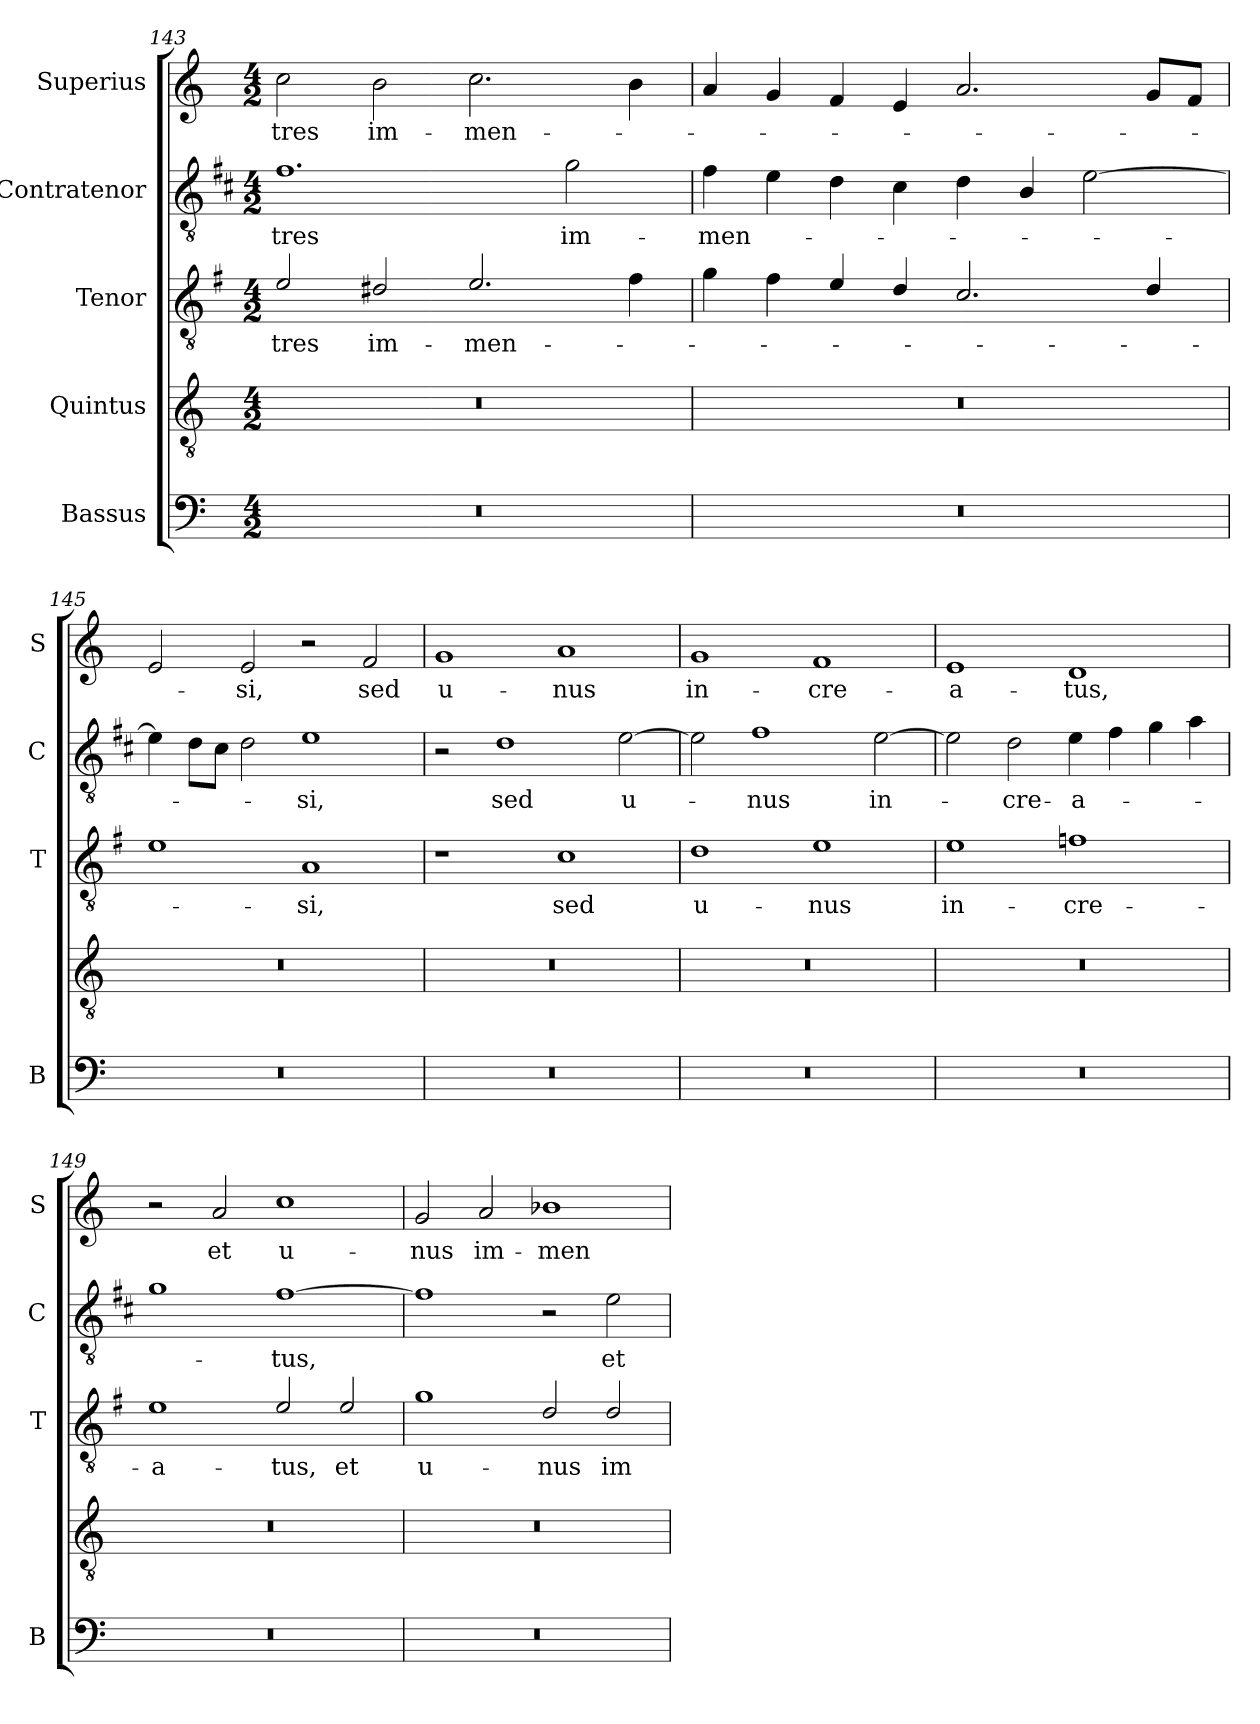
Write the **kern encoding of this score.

**kern	**kern	**kern	**text	**kern	**text	**kern	**text
*part5	*part4	*part3	*part3	*part2	*part2	*part1	*part1
*staff5	*staff4	*staff3	*staff3	*staff2	*staff2	*staff1	*staff1
*I"Bassus	*I"Quintus	*I"Tenor	*	*I"Contratenor	*	*I"Superius	*
*I'B	*	*I'T	*	*I'C	*	*I'S	*
*clefF4	*clefGv2	*clefGv2	*	*clefGv2	*	*clefG2	*
*	*	*ITrd4c7	*	*ITrd1c2	*	*	*
*k[]	*k[]	*k[]	*	*k[]	*	*k[]	*
*C:	*C:	*C:	*	*C:	*	*C:	*
*M4/2	*M4/2	*M4/2	*	*M4/2	*	*M4/2	*
=143	=143	=143	=143	=143	=143	=143	=143
!	!	!	!LO:LY:b	!	!LO:LY:b	!	!LO:LY:b
0r	0r	2A/	tres	1.e	tres	2cc\	tres
!	!	!	!LO:LY:b	!	!	!	!LO:LY:b
.	.	2G#X/	im-	.	.	2b\	im-
!	!	!	!LO:LY:b	!	!	!	!LO:LY:b
.	.	2.A/	-men-	.	.	2.cc\	-men-
!	!	!	!	!	!LO:LY:b	!	!
.	.	.	.	2f\	im-	.	.
.	.	4B\	.	.	.	4b\	.
=144	=144	=144	=144	=144	=144	=144	=144
!	!	!	!	!	!LO:LY:b	!	!
0r	0r	4c\	.	4e\	-men-	4a/	.
.	.	4B\	.	4d\	.	4g/	.
.	.	4A/	.	4c\	.	4f/	.
.	.	4G/	.	4B\	.	4e/	.
.	.	2.F/	.	4c\	.	2.a/	.
.	.	.	.	4A/	.	.	.
.	.	.	.	[2d\	.	.	.
.	.	4G/	.	.	.	8g/L	.
.	.	.	.	.	.	8f/J	.
!!LO:LB:g=z
=145	=145	=145	=145	=145	=145	=145	=145
0r	0r	1A	.	4d\]	.	2e/	.
.	.	.	.	8c\L	.	.	.
.	.	.	.	8B\J	.	.	.
!	!	!	!	!	!	!	!LO:LY:b
.	.	.	.	2c\	.	2e/	-si,
!	!	!	!LO:LY:b	!	!LO:LY:b	!	!
.	.	1D	-si,	1d	-si,	2r	.
!	!	!	!	!	!	!	!LO:LY:b
.	.	.	.	.	.	2f/	sed
=146	=146	=146	=146	=146	=146	=146	=146
!	!	!	!	!	!	!	!LO:LY:b
0r	0r	1r	.	2r	.	1g	u-
!	!	!	!	!	!LO:LY:b	!	!
.	.	.	.	1c	sed	.	.
!	!	!	!LO:LY:b	!	!	!	!LO:LY:b
.	.	1F	sed	.	.	1a	-nus
!	!	!	!	!	!LO:LY:b	!	!
.	.	.	.	[2d\	u-	.	.
=147	=147	=147	=147	=147	=147	=147	=147
!	!	!	!LO:LY:b	!	!	!	!LO:LY:b
0r	0r	1G	u-	2d\]	.	1g	in-
!	!	!	!	!	!LO:LY:b	!	!
.	.	.	.	1e	-nus	.	.
!	!	!	!LO:LY:b	!	!	!	!LO:LY:b
.	.	1A	-nus	.	.	1f	-cre-
!	!	!	!	!	!LO:LY:b	!	!
.	.	.	.	[2d\	in-	.	.
=148	=148	=148	=148	=148	=148	=148	=148
!	!	!	!LO:LY:b	!	!	!	!LO:LY:b
0r	0r	1A	in-	2d\]	.	1e	-a-
!	!	!	!	!	!LO:LY:b	!	!
.	.	.	.	2c\	-cre-	.	.
!	!	!	!LO:LY:b	!	!LO:LY:b	!	!LO:LY:b
.	.	1B-X	-cre-	4d\	-a-	1d	-tus,
.	.	.	.	4e\	.	.	.
.	.	.	.	4f\	.	.	.
.	.	.	.	4g\	.	.	.
=149	=149	=149	=149	=149	=149	=149	=149
!	!	!	!LO:LY:b	!	!	!	!
0r	0r	1A	-a-	1f	.	2r	.
!	!	!	!	!	!	!	!LO:LY:b
.	.	.	.	.	.	2a/	et
!	!	!	!LO:LY:b	!	!LO:LY:b	!	!LO:LY:b
.	.	2A/	-tus,	[1e	-tus,	1cc	u-
!	!	!	!LO:LY:b	!	!	!	!
.	.	2A/	et	.	.	.	.
=150	=150	=150	=150	=150	=150	=150	=150
!	!	!	!LO:LY:b	!	!	!	!LO:LY:b
0r	0r	1c	u-	1e]	.	2g/	-nus
!	!	!	!	!	!	!	!LO:LY:b
.	.	.	.	.	.	2a/	im-
!	!	!	!LO:LY:b	!	!	!	!LO:LY:b
.	.	2G/	-nus	2r	.	1b-X	-men-
!	!	!	!LO:LY:b	!	!LO:LY:b	!	!
.	.	2G/	im-	2d\	et	.	.
=	=	=	=	=	=	=	=
*-	*-	*-	*-	*-	*-	*-	*-
